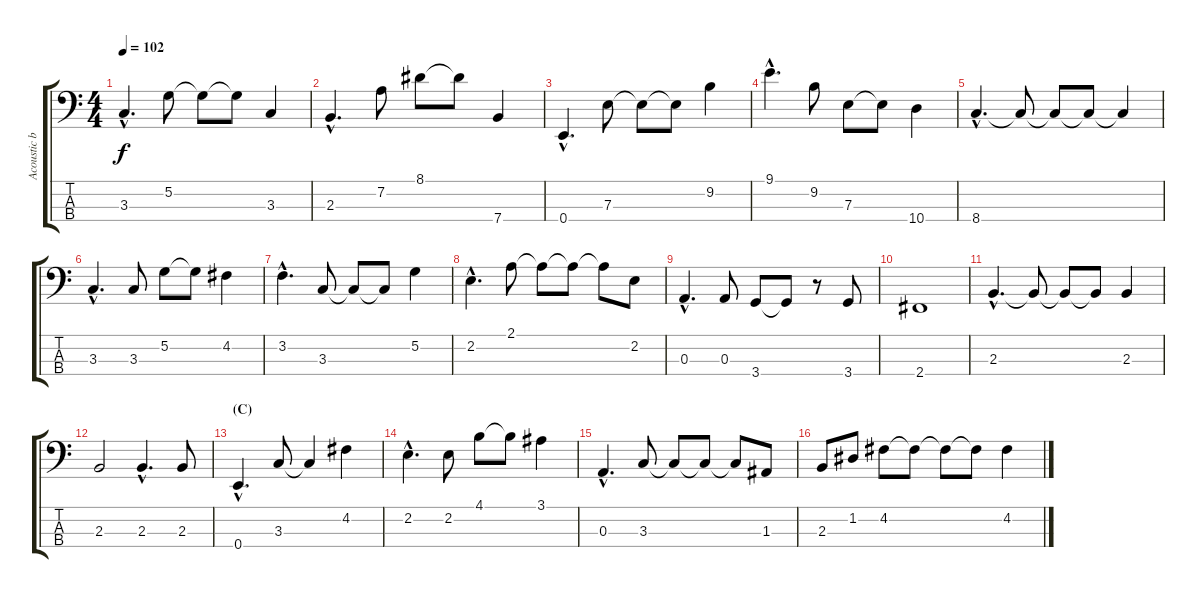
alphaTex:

\track ("Acoustic bass" "Acoustic b") {instrument acousticbass}
\staff {score tabs}
\tuning (G2 D2 A1 E1) {hide}
\ts (4 4)
\tempo 102
\clef f4
\ks c
3.3{hac}.4{d dy f} 5.2.8 5.2{t}.8 5.2{t}.8 3.3.4 |
2.3{hac}.4{d} 7.2.8 8.1.8 8.1{t}.8 7.4.4 |
0.4{hac}.4{d} 7.3.8 7.3{t}.8 7.3{t}.8 9.2.4 |
9.1{hac}.4{d} 9.2.8 7.3.8 7.3{t}.8 10.4.4 |
8.4{hac}.4{d} 8.4{t}.8 8.4{t}.8 8.4{t}.8 8.4{t}.4 |
3.3{hac}.4{d} 3.3.8 5.2.8 5.2{t}.8 4.2.4 |
3.2{hac}.4{d} 3.3.8 3.3{t}.8 3.3{t}.8 5.2.4 |
2.2{hac}.4{d} 2.1.8 2.1{t}.8 2.1{t}.8 2.1{t}.8 2.2.8 |
0.3{hac}.4{d} 0.3.8 3.4.8 3.4{t}.8 r.8 3.4.8 |
2.4.1 |
2.3{hac}.4{d} 2.3{t}.8 2.3{t}.8 2.3{t}.8 2.3.4 |
2.3.2 2.3{hac}.4{d} 2.3.8 |
\section ("" "(C)")
0.4{hac}.4{d} 3.3.8 3.3{t}.4 4.2.4 |
2.2{hac}.4{d} 2.2.8 4.1.8 4.1{t}.8 3.1.4 |
0.3{hac}.4{d} 3.3.8 3.3{t}.8 3.3{t}.8 3.3{t}.8 1.3.8 |
2.3.8 1.2.8 4.2.8 4.2{t}.8 4.2{t}.8 4.2{t}.8 4.2.4
